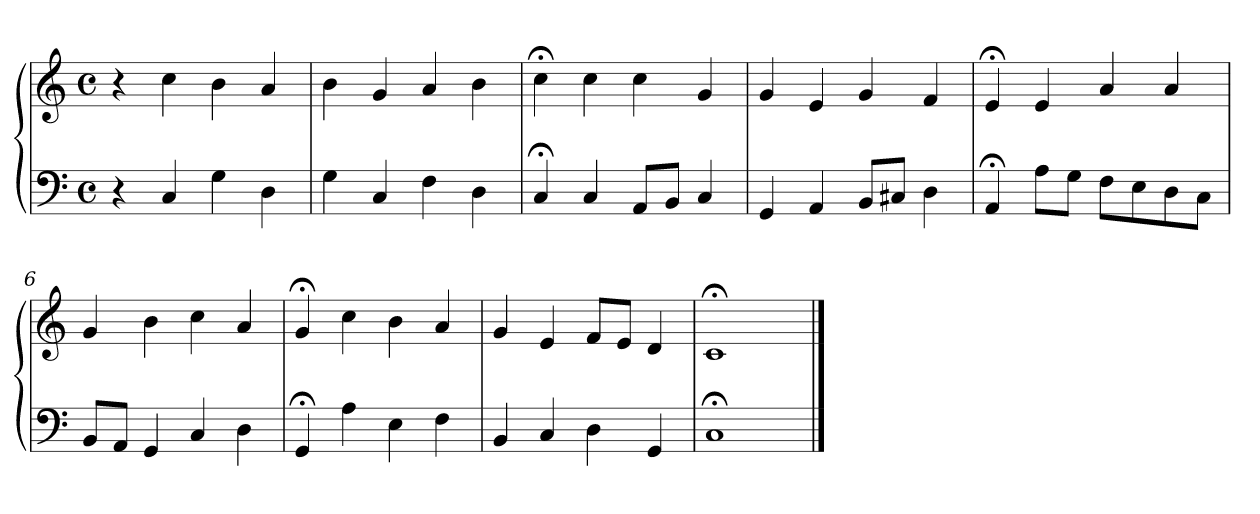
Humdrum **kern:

**kern	**kern
*part1	*part1
*staff2	*staff1
*clefF4	*clefG2
*M4/4	*M4/4
*met(c)	*met(c)
=1	=1
4r	4r
4C	4cc
4G	4b
4D	4a
=2	=2
4G	4b
4C	4g
4F	4a
4D	4b
=3	=3
4C;<	4cc;<
4C	4cc
8AAL	4cc
8BBJ	.
4C	4g
=4	=4
4GG	4g
4AA	4e
8BBL	4g
8C#XJ	.
4D	4f
=5	=5
4AA;<	4e;<
8AL	4e
8GJ	.
8FL	4a
8E	.
8D	4a
8CJ	.
=6	=6
8BBL	4g
8AAJ	.
4GG	4b
4C	4cc
4D	4a
!!LO:LB:g=z
=7	=7
4GG;<	4g;<
4A	4cc
4E	4b
4F	4a
=8	=8
4BB	4g
4C	4e
4D	8fL
.	8eJ
4GG	4d
=9	=9
1C;<	1c;<
==	==
*-	*-
